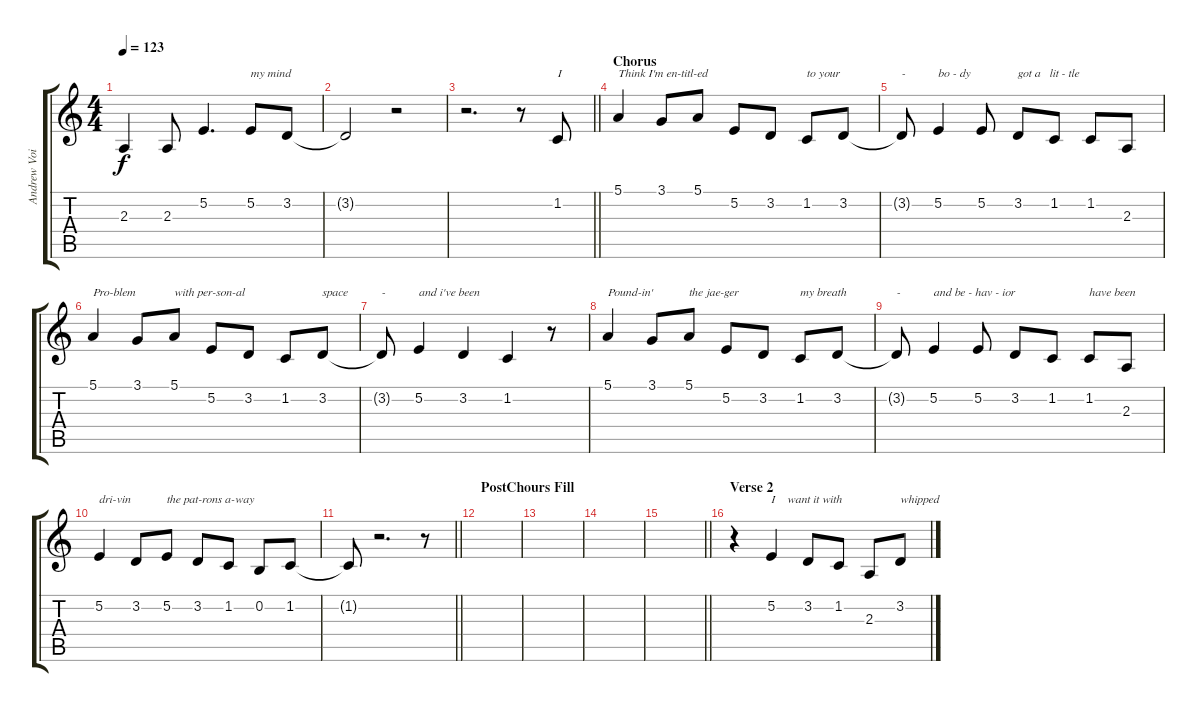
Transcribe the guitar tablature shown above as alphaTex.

\track ("Andrew Voice" "Andrew Voi") {instrument synthvoice}
\staff {score tabs}
\tuning (E4 B3 G3 D3 A2 E2) {hide}
\ts (4 4)
\tempo 123
\clef g2
\ks c
2.3.4{dy f} 2.3.8 5.2.4{d} 5.2.8{txt "my mind"} 3.2.8 |
3.2{t}.2 r.2 |
\barLineRight lightlight
r.2{d} r.8 1.2.8{txt "I"} |
\section ("" "Chorus")
5.1.4{txt "Think I'm en-titl-ed"} 3.1.8 5.1.8 5.2.8 3.2.8 1.2.8{txt "to your"} 3.2.8 |
3.2{t}.8{txt "-"} 5.2.4{txt "bo - dy"} 5.2.8 3.2.8{txt "got a   lit - tle"} 1.2.8 1.2.8 2.3.8 |
5.1.4{txt "Pro-blem"} 3.1.8 5.1.8{txt "with per-son-al"} 5.2.8 3.2.8 1.2.8 3.2.8{txt "space"} |
3.2{t}.8{txt "-"} 5.2.4{txt "and i've been"} 3.2.4 1.2.4 r.8 |
5.1.4{txt "Pound-in'"} 3.1.8 5.1.8{txt "the jae-ger"} 5.2.8 3.2.8 1.2.8{txt "my breath"} 3.2.8 |
3.2{t}.8{txt "-"} 5.2.4{txt "and be - hav - ior"} 5.2.8 3.2.8 1.2.8 1.2.8{txt "have been"} 2.3.8 |
5.2.4{txt "dri-vin"} 3.2.8 5.2.8{txt "the pat-rons a-way"} 3.2.8 1.2.8 0.2.8 1.2.8 |
\barLineRight lightlight
1.2{t}.8 r.2{d} r.8 |
\section ("" "PostChours Fill")
|
|
|
\barLineRight lightlight
|
\section ("" "Verse 2")
r.4 5.2.4{txt "I    want it with"} 3.2.8 1.2.8 2.3.8 3.2.8{txt "whipped"}
